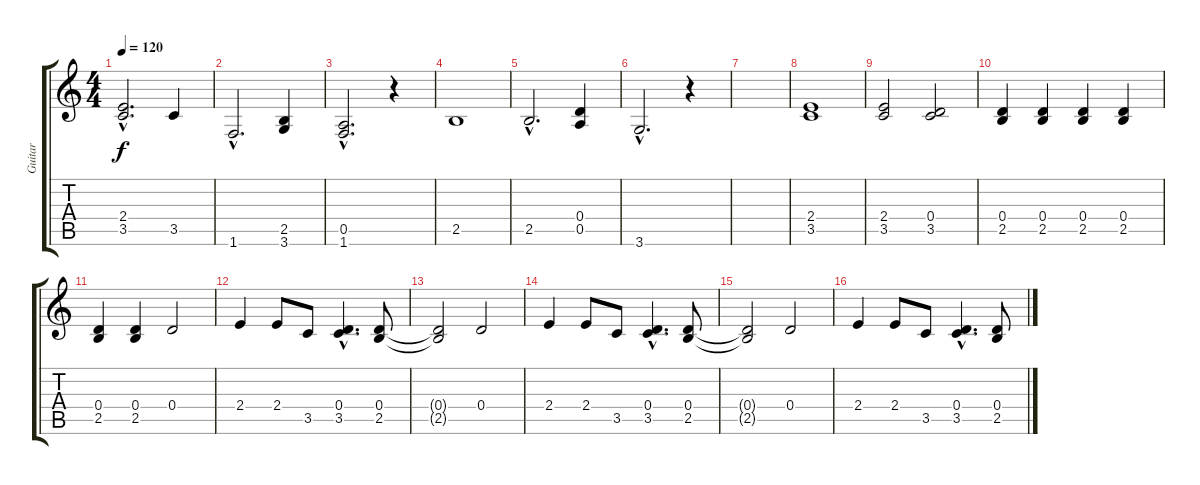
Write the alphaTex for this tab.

\track ("Guitar" "Guitar") {instrument acousticguitarsteel}
\staff {score tabs}
\tuning (E4 B3 G3 D3 A2 E2) {hide}
\ts (4 4)
\tempo 120
\clef g2
\ks c
(2.4{hac} 3.5{hac}).2{d dy f} 3.5.4 |
1.6{hac}.2{d} (2.5 3.6).4 |
(0.5{hac} 1.6{hac}).2{d} r.4 |
2.5.1 |
2.5{hac}.2{d} (0.4 0.5).4 |
3.6{hac}.2{d} r.4 |
|
(2.4 3.5).1 |
(2.4 3.5).2 (0.4 3.5).2 |
(0.4 2.5).4 (0.4 2.5).4 (0.4 2.5).4 (0.4 2.5).4 |
(0.4 2.5).4 (0.4 2.5).4 0.4.2 |
2.4.4 2.4.8 3.5.8 (0.4{hac} 3.5{hac}).4{d} (0.4 2.5).8 |
(0.4{t} 2.5{t}).2 0.4.2 |
2.4.4 2.4.8 3.5.8 (0.4{hac} 3.5{hac}).4{d} (0.4 2.5).8 |
(0.4{t} 2.5{t}).2 0.4.2 |
2.4.4 2.4.8 3.5.8 (0.4{hac} 3.5{hac}).4{d} (0.4 2.5).8
